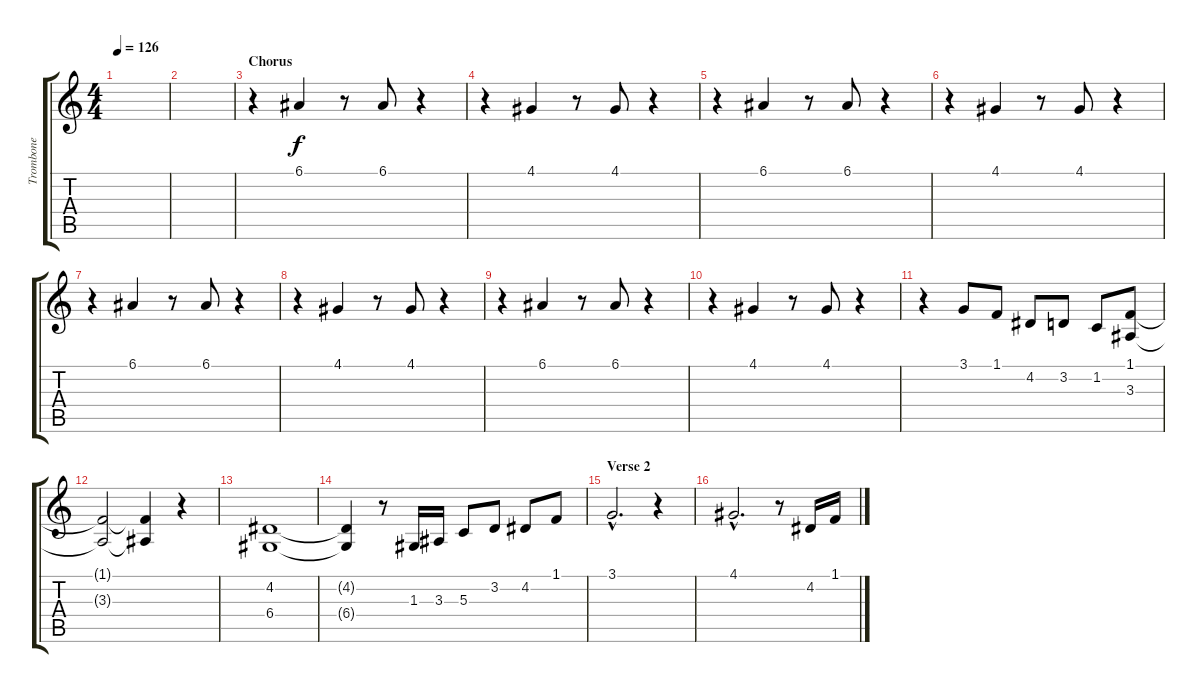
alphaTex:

\track ("Trombone" "Trombone") {instrument trombone}
\staff {score tabs}
\tuning (E4 B3 G3 D3 A2 E2) {hide}
\ts (4 4)
\tempo 126
\clef g2
\ks c
|
|
\section ("" "Chorus")
r.4 6.1.4 r.8 6.1.8 r.4 |
r.4 4.1.4 r.8 4.1.8 r.4 |
r.4 6.1.4 r.8 6.1.8 r.4 |
r.4 4.1.4 r.8 4.1.8 r.4 |
r.4 6.1.4 r.8 6.1.8 r.4 |
r.4 4.1.4 r.8 4.1.8 r.4 |
r.4 6.1.4 r.8 6.1.8 r.4 |
r.4 4.1.4 r.8 4.1.8 r.4 |
r.4 3.1.8 1.1.8 4.2.8 3.2.8 1.2.8 (1.1 3.3).8 |
(1.1{t} 3.3{t}).2 (1.1{t} 3.3{t}).4 r.4 |
(4.2 6.4).1 |
(4.2{t} 6.4{t}).4 r.8 1.3.16 3.3.16 5.3.8 3.2.8 4.2.8 1.1.8 |
\section ("" "Verse 2")
3.1{hac}.2{d} r.4 |
4.1{hac}.2{d} r.8 4.2.16 1.1.16
